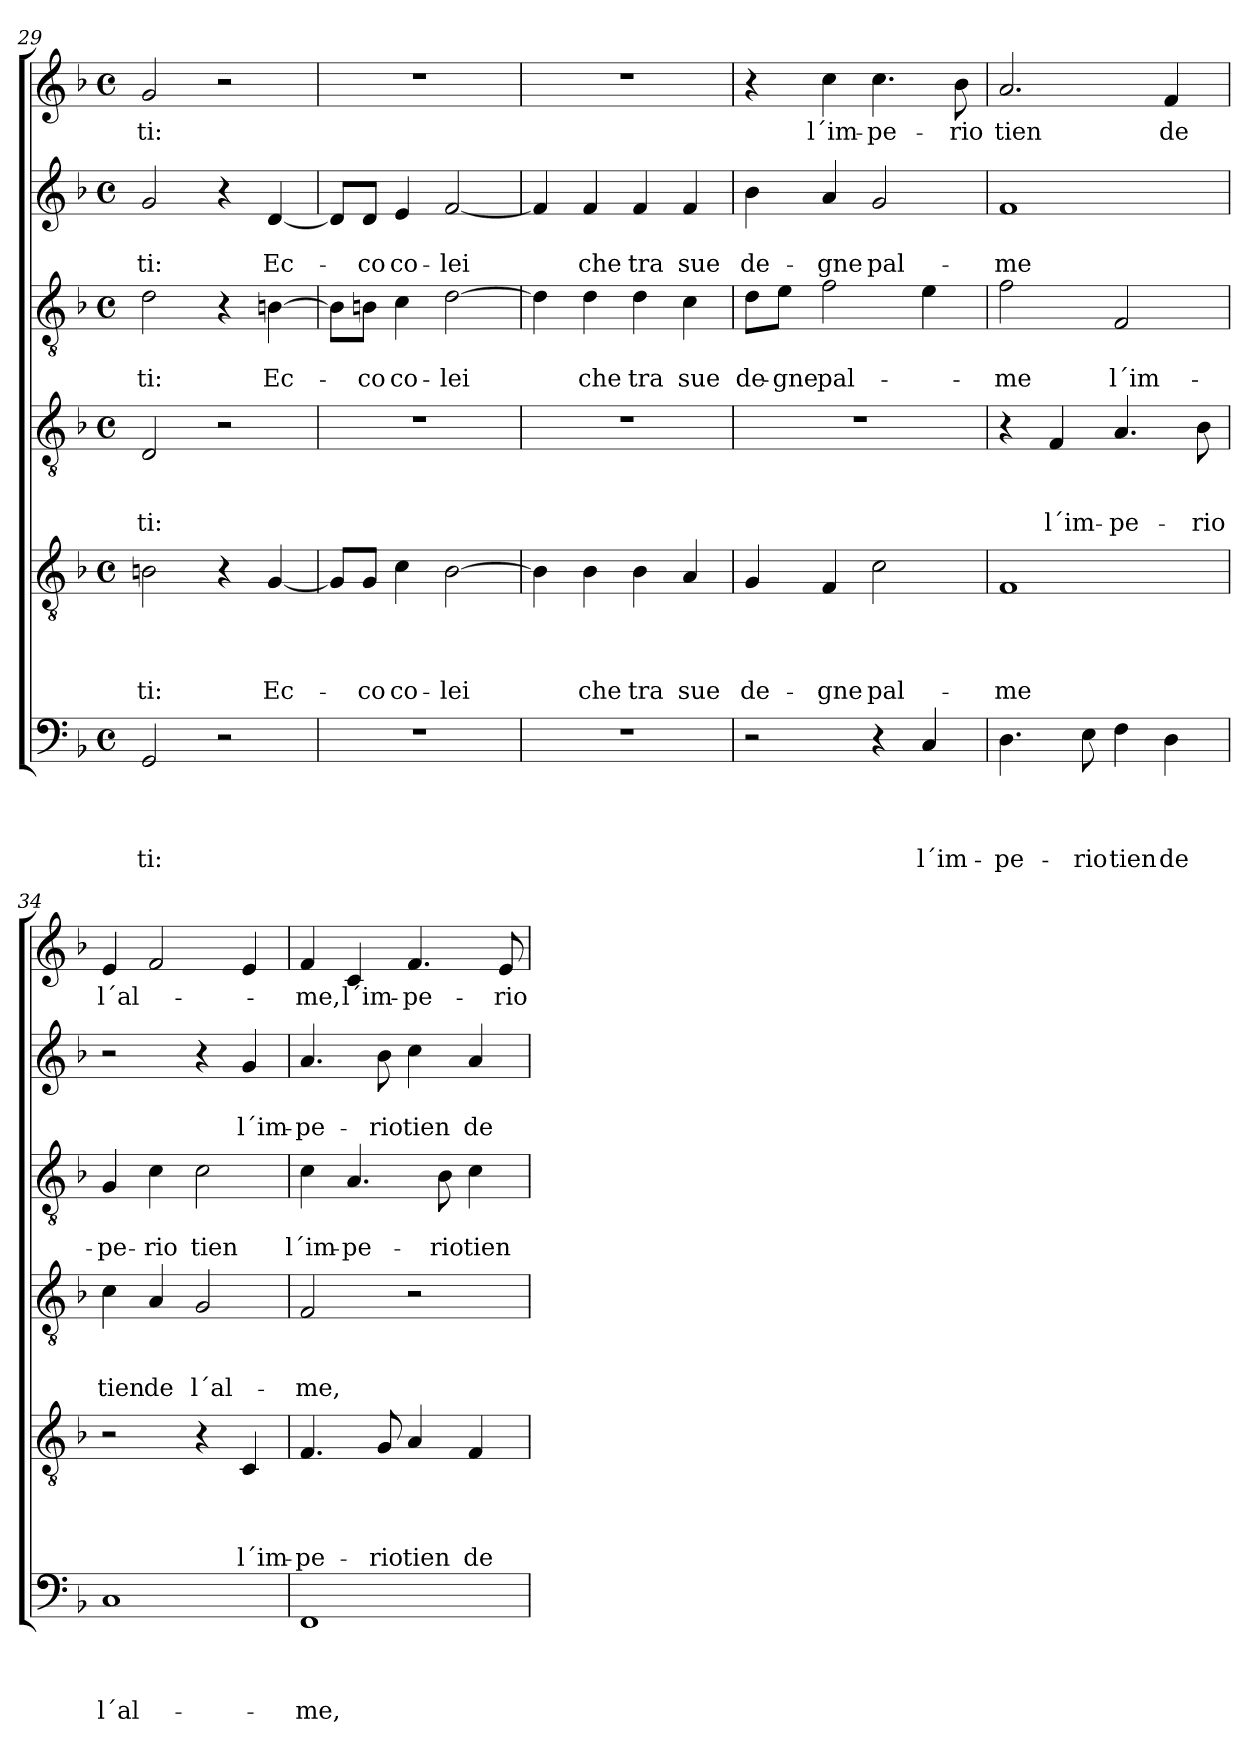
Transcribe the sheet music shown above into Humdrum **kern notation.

**kern	**text	**text	**text	**text	**kern	**text	**text	**text	**text	**kern	**text	**text	**text	**kern	**text	**text	**kern	**text	**text	**kern	**text
*part6	*part6	*part6	*part6	*part6	*part5	*part5	*part5	*part5	*part5	*part4	*part4	*part4	*part4	*part3	*part3	*part3	*part2	*part2	*part2	*part1	*part1
*staff6	*staff6	*staff6	*staff6	*staff6	*staff5	*staff5	*staff5	*staff5	*staff5	*staff4	*staff4	*staff4	*staff4	*staff3	*staff3	*staff3	*staff2	*staff2	*staff2	*staff1	*staff1
!!LO:LB:g=z
*clefF4	*	*	*	*	*clefGv2	*	*	*	*	*clefGv2	*	*	*	*clefGv2	*	*	*clefG2	*	*	*clefG2	*
*k[b-]	*	*	*	*	*k[b-]	*	*	*	*	*k[b-]	*	*	*	*k[b-]	*	*	*k[b-]	*	*	*k[b-]	*
*F:	*	*	*	*	*F:	*	*	*	*	*F:	*	*	*	*F:	*	*	*F:	*	*	*F:	*
*M4/4	*	*	*	*	*M4/4	*	*	*	*	*M4/4	*	*	*	*M4/4	*	*	*M4/4	*	*	*M4/4	*
*met(c)	*	*	*	*	*met(c)	*	*	*	*	*met(c)	*	*	*	*met(c)	*	*	*met(c)	*	*	*met(c)	*
=29	=29	=29	=29	=29	=29	=29	=29	=29	=29	=29	=29	=29	=29	=29	=29	=29	=29	=29	=29	=29	=29
!	!	!	!	!LO:LY:b	!	!	!	!	!LO:LY:b	!	!	!	!LO:LY:b	!	!	!LO:LY:b	!	!	!LO:LY:b	!	!LO:LY:b
2GG/	.	.	.	-ti:	2Bn\	.	.	.	-ti:	2D/	.	.	-ti:	2d\	.	-ti:	2g/	.	-ti:	2g/	-ti:
2r	.	.	.	.	4r	.	.	.	.	2r	.	.	.	4r	.	.	4r	.	.	2r	.
!	!	!	!	!	!	!	!	!	!LO:LY:b	!	!	!	!	!	!	!LO:LY:b	!	!	!LO:LY:b	!	!
.	.	.	.	.	[4G/	.	.	.	Ec-	.	.	.	.	[4Bn\	.	Ec-	[4d/	.	Ec-	.	.
=30	=30	=30	=30	=30	=30	=30	=30	=30	=30	=30	=30	=30	=30	=30	=30	=30	=30	=30	=30	=30	=30
1r	.	.	.	.	8G/L]	.	.	.	.	1r	.	.	.	8B\L]	.	.	8d/L]	.	.	1r	.
!	!	!	!	!	!	!	!	!	!LO:LY:b	!	!	!	!	!	!	!LO:LY:b	!	!	!LO:LY:b	!	!
.	.	.	.	.	8G/J	.	.	.	-co	.	.	.	.	8Bn\J	.	-co	8d/J	.	-co	.	.
!	!	!	!	!	!	!	!	!	!LO:LY:b	!	!	!	!	!	!	!LO:LY:b	!	!	!LO:LY:b	!	!
.	.	.	.	.	4c\	.	.	.	co-	.	.	.	.	4c\	.	co-	4e/	.	co-	.	.
!	!	!	!	!	!	!	!	!	!LO:LY:b	!	!	!	!	!	!	!LO:LY:b	!	!	!LO:LY:b	!	!
.	.	.	.	.	[2B-\	.	.	.	-lei	.	.	.	.	[2d\	.	-lei	[2f/	.	-lei	.	.
=31	=31	=31	=31	=31	=31	=31	=31	=31	=31	=31	=31	=31	=31	=31	=31	=31	=31	=31	=31	=31	=31
1r	.	.	.	.	4B-\]	.	.	.	.	1r	.	.	.	4d\]	.	.	4f/]	.	.	1r	.
!	!	!	!	!	!	!	!	!	!LO:LY:b	!	!	!	!	!	!	!LO:LY:b	!	!	!LO:LY:b	!	!
.	.	.	.	.	4B-\	.	.	.	che	.	.	.	.	4d\	.	che	4f/	.	che	.	.
!	!	!	!	!	!	!	!	!	!LO:LY:b	!	!	!	!	!	!	!LO:LY:b	!	!	!LO:LY:b	!	!
.	.	.	.	.	4B-\	.	.	.	tra	.	.	.	.	4d\	.	tra	4f/	.	tra	.	.
!	!	!	!	!	!	!	!	!	!LO:LY:b	!	!	!	!	!	!	!LO:LY:b	!	!	!LO:LY:b	!	!
.	.	.	.	.	4A/	.	.	.	sue	.	.	.	.	4c\	.	sue	4f/	.	sue	.	.
=32	=32	=32	=32	=32	=32	=32	=32	=32	=32	=32	=32	=32	=32	=32	=32	=32	=32	=32	=32	=32	=32
!	!	!	!	!	!	!	!	!	!LO:LY:b	!	!	!	!	!	!	!LO:LY:b	!	!	!LO:LY:b	!	!
2r	.	.	.	.	4G/	.	.	.	de-	1r	.	.	.	8d\L	.	de-	4b-\	.	de-	4r	.
!	!	!	!	!	!	!	!	!	!	!	!	!	!	!	!	!LO:LY:b	!	!	!	!	!
.	.	.	.	.	.	.	.	.	.	.	.	.	.	8e\J	.	-gne	.	.	.	.	.
!	!	!	!	!	!	!	!	!	!LO:LY:b	!	!	!	!	!	!	!LO:LY:b	!	!	!LO:LY:b	!	!LO:LY:b
.	.	.	.	.	4F/	.	.	.	-gne	.	.	.	.	2f\	.	pal-	4a/	.	-gne	4cc\	l´im-
!	!	!	!	!	!	!	!	!	!LO:LY:b	!	!	!	!	!	!	!	!	!	!LO:LY:b	!	!LO:LY:b
4r	.	.	.	.	2c\	.	.	.	pal-	.	.	.	.	.	.	.	2g/	.	pal-	4.cc\	-pe-
!	!	!	!	!LO:LY:b	!	!	!	!	!	!	!	!	!	!	!	!	!	!	!	!	!
4C/	.	.	.	l´im-	.	.	.	.	.	.	.	.	.	4e\	.	.	.	.	.	.	.
!	!	!	!	!	!	!	!	!	!	!	!	!	!	!	!	!	!	!	!	!	!LO:LY:b
.	.	.	.	.	.	.	.	.	.	.	.	.	.	.	.	.	.	.	.	8b-\	-rio
=33	=33	=33	=33	=33	=33	=33	=33	=33	=33	=33	=33	=33	=33	=33	=33	=33	=33	=33	=33	=33	=33
!	!	!	!	!LO:LY:b	!	!	!	!	!LO:LY:b	!	!	!	!	!	!	!LO:LY:b	!	!	!LO:LY:b	!	!LO:LY:b
4.D\	.	.	.	-pe-	1F	.	.	.	-me	4r	.	.	.	2f\	.	-me	1f	.	-me	2.a/	tien
!	!	!	!	!	!	!	!	!	!	!	!	!	!LO:LY:b	!	!	!	!	!	!	!	!
.	.	.	.	.	.	.	.	.	.	4F/	.	.	l´im-	.	.	.	.	.	.	.	.
!	!	!	!	!LO:LY:b	!	!	!	!	!	!	!	!	!	!	!	!	!	!	!	!	!
8E\	.	.	.	-rio	.	.	.	.	.	.	.	.	.	.	.	.	.	.	.	.	.
!	!	!	!	!LO:LY:b	!	!	!	!	!	!	!	!	!LO:LY:b	!	!	!LO:LY:b	!	!	!	!	!
4F\	.	.	.	tien	.	.	.	.	.	4.A/	.	.	-pe-	2F/	.	l´im-	.	.	.	.	.
!	!	!	!	!LO:LY:b	!	!	!	!	!	!	!	!	!	!	!	!	!	!	!	!	!LO:LY:b
4D\	.	.	.	de	.	.	.	.	.	.	.	.	.	.	.	.	.	.	.	4f/	de
!	!	!	!	!	!	!	!	!	!	!	!	!	!LO:LY:b	!	!	!	!	!	!	!	!
.	.	.	.	.	.	.	.	.	.	8B-\	.	.	-rio	.	.	.	.	.	.	.	.
=34	=34	=34	=34	=34	=34	=34	=34	=34	=34	=34	=34	=34	=34	=34	=34	=34	=34	=34	=34	=34	=34
!	!	!	!	!LO:LY:b	!	!	!	!	!	!	!	!	!LO:LY:b	!	!	!LO:LY:b	!	!	!	!	!LO:LY:b
1C	.	.	.	l´al-	2r	.	.	.	.	4c\	.	.	tien	4G/	.	-pe-	2r	.	.	4e/	l´al-
!	!	!	!	!	!	!	!	!	!	!	!	!	!LO:LY:b	!	!	!LO:LY:b	!	!	!	!	!
.	.	.	.	.	.	.	.	.	.	4A/	.	.	de	4c\	.	-rio	.	.	.	2f/	.
!	!	!	!	!	!	!	!	!	!	!	!	!	!LO:LY:b	!	!	!LO:LY:b	!	!	!	!	!
.	.	.	.	.	4r	.	.	.	.	2G/	.	.	l´al-	2c\	.	tien	4r	.	.	.	.
!	!	!	!	!	!	!	!	!	!LO:LY:b	!	!	!	!	!	!	!	!	!	!LO:LY:b	!	!
.	.	.	.	.	4C/	.	.	.	l´im-	.	.	.	.	.	.	.	4g/	.	l´im-	4e/	.
=35	=35	=35	=35	=35	=35	=35	=35	=35	=35	=35	=35	=35	=35	=35	=35	=35	=35	=35	=35	=35	=35
!	!	!	!	!LO:LY:b	!	!	!	!	!LO:LY:b	!	!	!	!LO:LY:b	!	!	!LO:LY:b	!	!	!LO:LY:b	!	!LO:LY:b
1FF	.	.	.	-me,	4.F/	.	.	.	-pe-	2F/	.	.	-me,	4c\	.	l´im-	4.a/	.	-pe-	4f/	-me,
!	!	!	!	!	!	!	!	!	!	!	!	!	!	!	!	!LO:LY:b	!	!	!	!	!LO:LY:b
.	.	.	.	.	.	.	.	.	.	.	.	.	.	4.A/	.	-pe-	.	.	.	4c/	l´im-
!	!	!	!	!	!	!	!	!	!LO:LY:b	!	!	!	!	!	!	!	!	!	!LO:LY:b	!	!
.	.	.	.	.	8G/	.	.	.	-rio	.	.	.	.	.	.	.	8b-\	.	-rio	.	.
!	!	!	!	!	!	!	!	!	!LO:LY:b	!	!	!	!	!	!	!	!	!	!LO:LY:b	!	!LO:LY:b
.	.	.	.	.	4A/	.	.	.	tien	2r	.	.	.	.	.	.	4cc\	.	tien	4.f/	-pe-
!	!	!	!	!	!	!	!	!	!	!	!	!	!	!	!	!LO:LY:b	!	!	!	!	!
.	.	.	.	.	.	.	.	.	.	.	.	.	.	8B-\	.	-rio	.	.	.	.	.
!	!	!	!	!	!	!	!	!	!LO:LY:b	!	!	!	!	!	!	!LO:LY:b	!	!	!LO:LY:b	!	!
.	.	.	.	.	4F/	.	.	.	de	.	.	.	.	4c\	.	tien	4a/	.	de	.	.
!	!	!	!	!	!	!	!	!	!	!	!	!	!	!	!	!	!	!	!	!	!LO:LY:b
.	.	.	.	.	.	.	.	.	.	.	.	.	.	.	.	.	.	.	.	8e/	-rio
=	=	=	=	=	=	=	=	=	=	=	=	=	=	=	=	=	=	=	=	=	=
*-	*-	*-	*-	*-	*-	*-	*-	*-	*-	*-	*-	*-	*-	*-	*-	*-	*-	*-	*-	*-	*-
